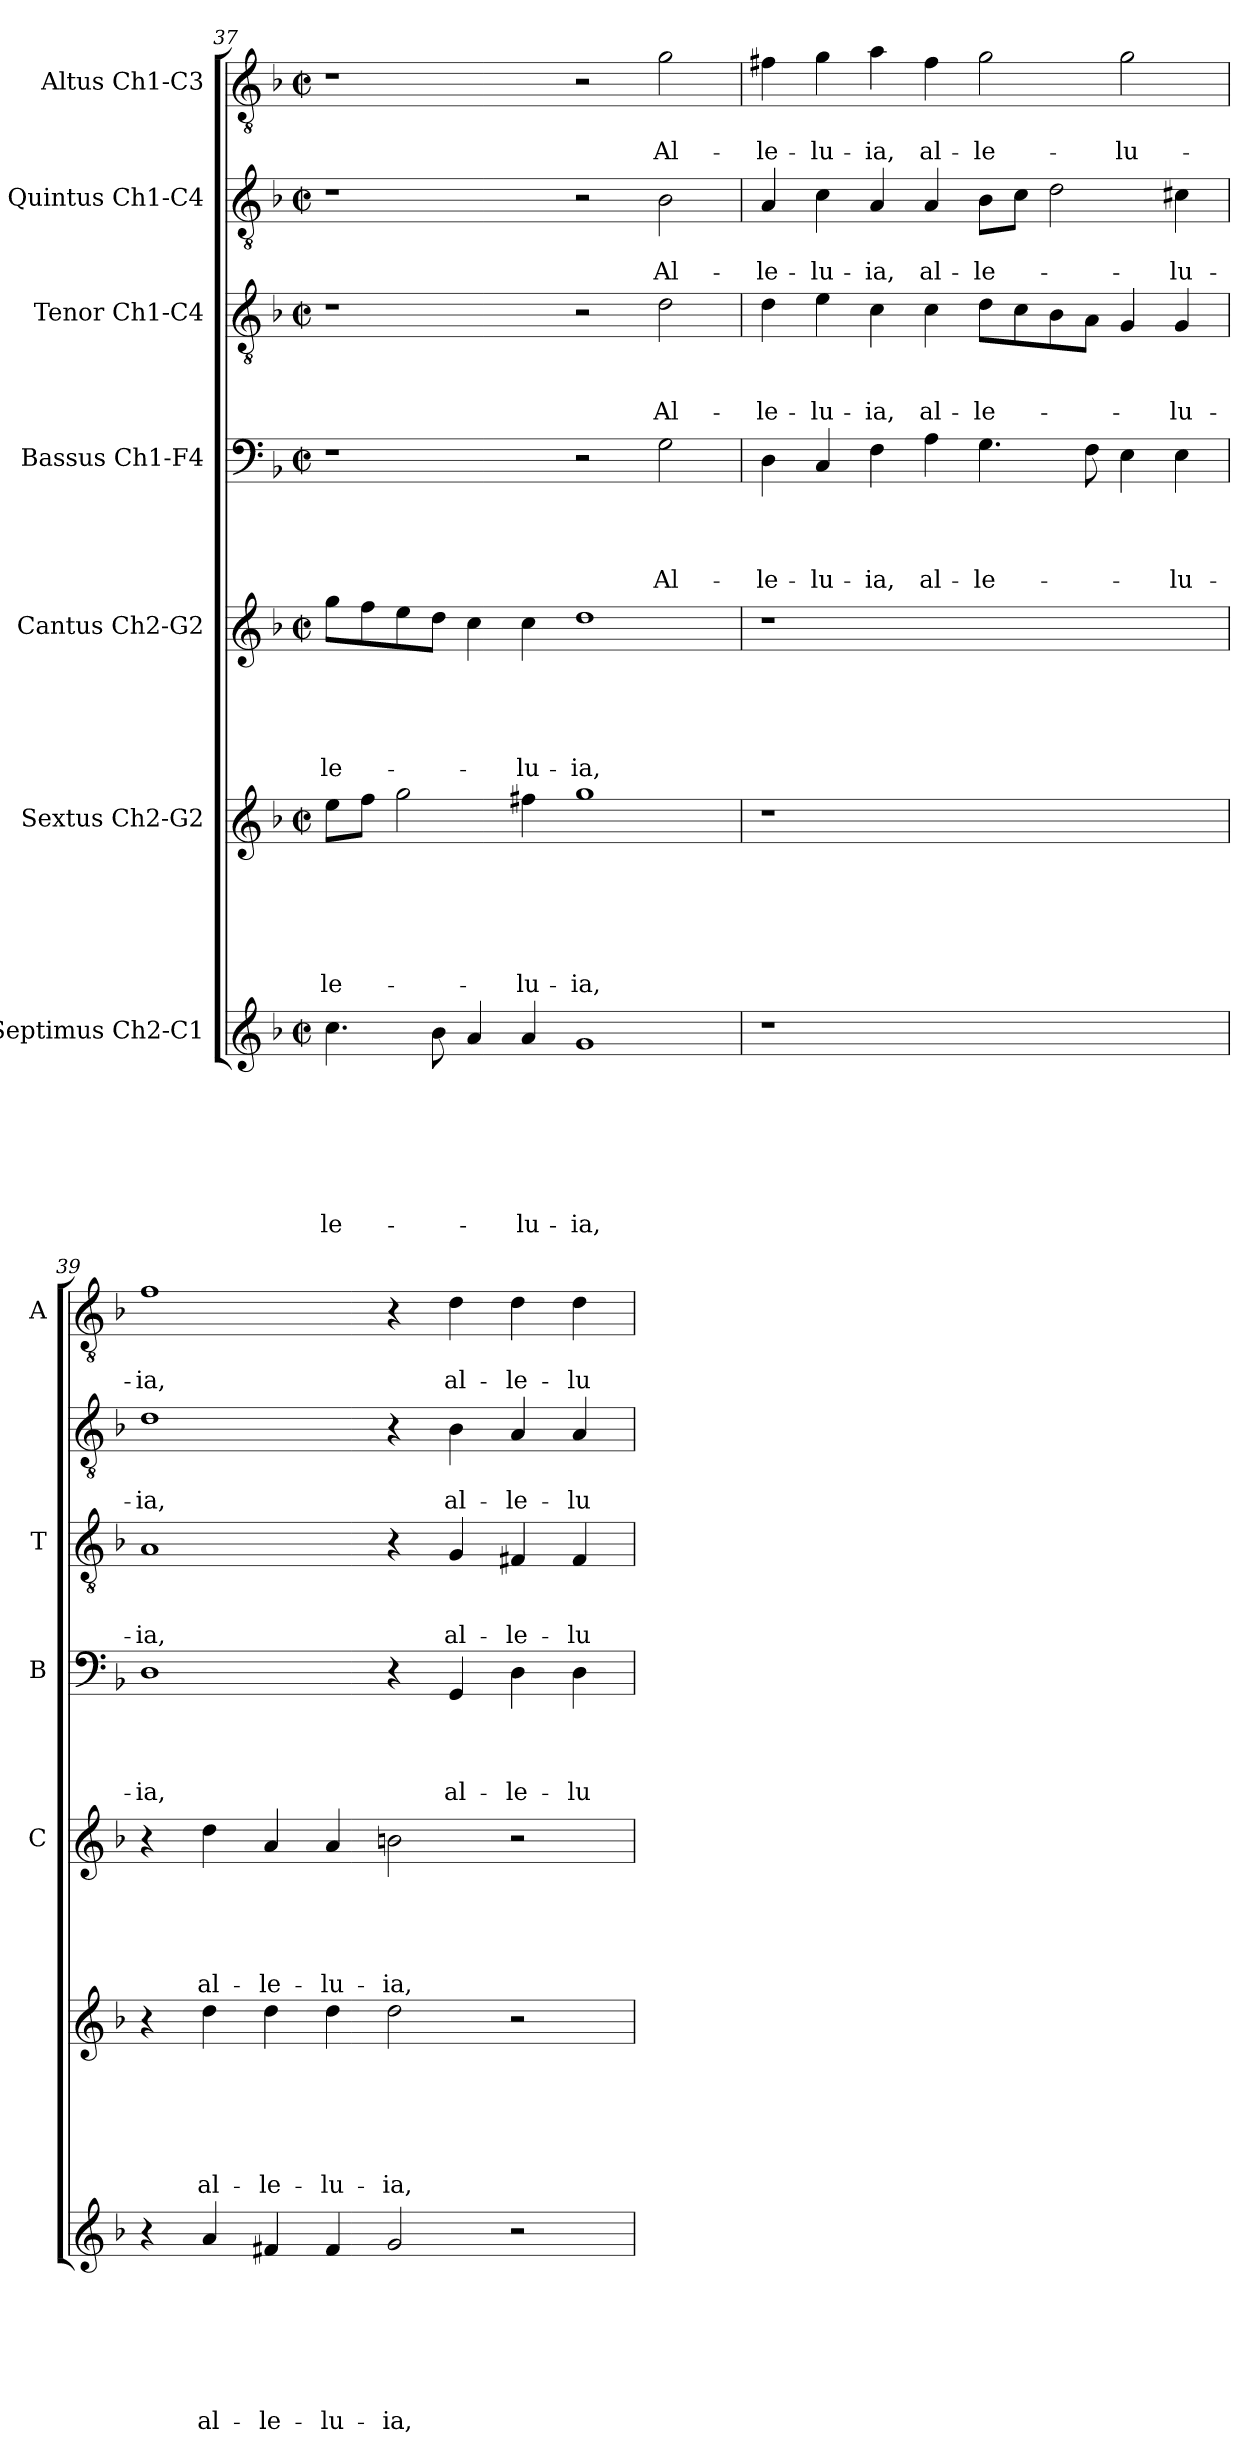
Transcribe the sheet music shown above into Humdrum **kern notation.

**kern	**text	**text	**text	**text	**text	**text	**text	**kern	**text	**text	**text	**text	**text	**text	**kern	**text	**text	**text	**text	**text	**kern	**text	**text	**text	**text	**kern	**text	**text	**text	**kern	**text	**text	**kern	**text	**text
*part7	*part7	*part7	*part7	*part7	*part7	*part7	*part7	*part6	*part6	*part6	*part6	*part6	*part6	*part6	*part5	*part5	*part5	*part5	*part5	*part5	*part4	*part4	*part4	*part4	*part4	*part3	*part3	*part3	*part3	*part2	*part2	*part2	*part1	*part1	*part1
*staff7	*staff7	*staff7	*staff7	*staff7	*staff7	*staff7	*staff7	*staff6	*staff6	*staff6	*staff6	*staff6	*staff6	*staff6	*staff5	*staff5	*staff5	*staff5	*staff5	*staff5	*staff4	*staff4	*staff4	*staff4	*staff4	*staff3	*staff3	*staff3	*staff3	*staff2	*staff2	*staff2	*staff1	*staff1	*staff1
*I"Septimus Ch2-C1	*	*	*	*	*	*	*	*I"Sextus Ch2-G2	*	*	*	*	*	*	*I"Cantus Ch2-G2	*	*	*	*	*	*I"Bassus Ch1-F4	*	*	*	*	*I"Tenor Ch1-C4	*	*	*	*I"Quintus Ch1-C4	*	*	*I"Altus Ch1-C3	*	*
*	*	*	*	*	*	*	*	*	*	*	*	*	*	*	*I'C	*	*	*	*	*	*I'B	*	*	*	*	*I'T	*	*	*	*	*	*	*I'A	*	*
*clefG2	*	*	*	*	*	*	*	*clefG2	*	*	*	*	*	*	*clefG2	*	*	*	*	*	*clefF4	*	*	*	*	*clefGv2	*	*	*	*clefGv2	*	*	*clefGv2	*	*
*k[b-]	*	*	*	*	*	*	*	*k[b-]	*	*	*	*	*	*	*k[b-]	*	*	*	*	*	*k[b-]	*	*	*	*	*k[b-]	*	*	*	*k[b-]	*	*	*k[b-]	*	*
*F:	*	*	*	*	*	*	*	*F:	*	*	*	*	*	*	*F:	*	*	*	*	*	*F:	*	*	*	*	*F:	*	*	*	*F:	*	*	*F:	*	*
*M2/2	*	*	*	*	*	*	*	*M2/2	*	*	*	*	*	*	*M2/2	*	*	*	*	*	*M2/2	*	*	*	*	*M2/2	*	*	*	*M2/2	*	*	*M2/2	*	*
*met(c|)	*	*	*	*	*	*	*	*met(c|)	*	*	*	*	*	*	*met(c|)	*	*	*	*	*	*met(c|)	*	*	*	*	*met(c|)	*	*	*	*met(c|)	*	*	*met(c|)	*	*
=37	=37	=37	=37	=37	=37	=37	=37	=37	=37	=37	=37	=37	=37	=37	=37	=37	=37	=37	=37	=37	=37	=37	=37	=37	=37	=37	=37	=37	=37	=37	=37	=37	=37	=37	=37
!	!	!	!	!	!	!	!LO:LY:b	!	!	!	!	!	!	!LO:LY:b	!	!	!	!	!	!LO:LY:b	!	!	!	!	!	!	!	!	!	!	!	!	!	!	!
4.cc\	.	.	.	.	.	.	-le-	8ee\L	.	.	.	.	.	-le-	8gg\L	.	.	.	.	-le-	1r	.	.	.	.	1r	.	.	.	1r	.	.	1r	.	.
.	.	.	.	.	.	.	.	8ff\J	.	.	.	.	.	.	8ff\	.	.	.	.	.	.	.	.	.	.	.	.	.	.	.	.	.	.	.	.
.	.	.	.	.	.	.	.	2gg\	.	.	.	.	.	.	8ee\	.	.	.	.	.	.	.	.	.	.	.	.	.	.	.	.	.	.	.	.
8b-\	.	.	.	.	.	.	.	.	.	.	.	.	.	.	8dd\J	.	.	.	.	.	.	.	.	.	.	.	.	.	.	.	.	.	.	.	.
4a/	.	.	.	.	.	.	.	.	.	.	.	.	.	.	4cc\	.	.	.	.	.	.	.	.	.	.	.	.	.	.	.	.	.	.	.	.
!	!	!	!	!	!	!	!LO:LY:b	!	!	!	!	!	!	!LO:LY:b	!	!	!	!	!	!LO:LY:b	!	!	!	!	!	!	!	!	!	!	!	!	!	!	!
4a/	.	.	.	.	.	.	-lu-	4ff#X\	.	.	.	.	.	-lu-	4cc\	.	.	.	.	-lu-	.	.	.	.	.	.	.	.	.	.	.	.	.	.	.
!	!	!	!	!	!	!	!LO:LY:b	!	!	!	!	!	!	!LO:LY:b	!	!	!	!	!	!LO:LY:b	!	!	!	!	!	!	!	!	!	!	!	!	!	!	!
1g	.	.	.	.	.	.	-ia,	1gg	.	.	.	.	.	-ia,	1dd	.	.	.	.	-ia,	2r	.	.	.	.	2r	.	.	.	2r	.	.	2r	.	.
!	!	!	!	!	!	!	!	!	!	!	!	!	!	!	!	!	!	!	!	!	!	!	!	!	!LO:LY:b	!	!	!	!LO:LY:b	!	!	!LO:LY:b	!	!	!LO:LY:b
.	.	.	.	.	.	.	.	.	.	.	.	.	.	.	.	.	.	.	.	.	2G\	.	.	.	Al-	2d\	.	.	Al-	2B-\	.	Al-	2g\	.	Al-
=38	=38	=38	=38	=38	=38	=38	=38	=38	=38	=38	=38	=38	=38	=38	=38	=38	=38	=38	=38	=38	=38	=38	=38	=38	=38	=38	=38	=38	=38	=38	=38	=38	=38	=38	=38
!	!	!	!	!	!	!	!	!	!	!	!	!	!	!	!	!	!	!	!	!	!	!	!	!	!LO:LY:b	!	!	!	!LO:LY:b	!	!	!LO:LY:b	!	!	!LO:LY:b
1r	.	.	.	.	.	.	.	1r	.	.	.	.	.	.	1r	.	.	.	.	.	4D\	.	.	.	-le-	4d\	.	.	-le-	4A/	.	-le-	4f#X\	.	-le-
!	!	!	!	!	!	!	!	!	!	!	!	!	!	!	!	!	!	!	!	!	!	!	!	!	!LO:LY:b	!	!	!	!LO:LY:b	!	!	!LO:LY:b	!	!	!LO:LY:b
.	.	.	.	.	.	.	.	.	.	.	.	.	.	.	.	.	.	.	.	.	4C/	.	.	.	-lu-	4e\	.	.	-lu-	4c\	.	-lu-	4g\	.	-lu-
!	!	!	!	!	!	!	!	!	!	!	!	!	!	!	!	!	!	!	!	!	!	!	!	!	!LO:LY:b	!	!	!	!LO:LY:b	!	!	!LO:LY:b	!	!	!LO:LY:b
.	.	.	.	.	.	.	.	.	.	.	.	.	.	.	.	.	.	.	.	.	4F\	.	.	.	-ia,	4c\	.	.	-ia,	4A/	.	-ia,	4a\	.	-ia,
!	!	!	!	!	!	!	!	!	!	!	!	!	!	!	!	!	!	!	!	!	!	!	!	!	!LO:LY:b	!	!	!	!LO:LY:b	!	!	!LO:LY:b	!	!	!LO:LY:b
.	.	.	.	.	.	.	.	.	.	.	.	.	.	.	.	.	.	.	.	.	4A\	.	.	.	al-	4c\	.	.	al-	4A/	.	al-	4f#\	.	al-
!	!	!	!	!	!	!	!	!	!	!	!	!	!	!	!	!	!	!	!	!	!	!	!	!	!LO:LY:b	!	!	!	!LO:LY:b	!	!	!LO:LY:b	!	!	!LO:LY:b
1ryy	.	.	.	.	.	.	.	1ryy	.	.	.	.	.	.	1ryy	.	.	.	.	.	4.G\	.	.	.	-le-	8d\L	.	.	-le-	8B-\L	.	-le-	2g\	.	-le-
.	.	.	.	.	.	.	.	.	.	.	.	.	.	.	.	.	.	.	.	.	.	.	.	.	.	8c\	.	.	.	8c\J	.	.	.	.	.
.	.	.	.	.	.	.	.	.	.	.	.	.	.	.	.	.	.	.	.	.	.	.	.	.	.	8B-\	.	.	.	2d\	.	.	.	.	.
.	.	.	.	.	.	.	.	.	.	.	.	.	.	.	.	.	.	.	.	.	8F\	.	.	.	.	8A\J	.	.	.	.	.	.	.	.	.
!	!	!	!	!	!	!	!	!	!	!	!	!	!	!	!	!	!	!	!	!	!	!	!	!	!	!	!	!	!	!	!	!	!	!	!LO:LY:b
.	.	.	.	.	.	.	.	.	.	.	.	.	.	.	.	.	.	.	.	.	4E\	.	.	.	.	4G/	.	.	.	.	.	.	2g\	.	-lu-
!	!	!	!	!	!	!	!	!	!	!	!	!	!	!	!	!	!	!	!	!	!	!	!	!	!LO:LY:b	!	!	!	!LO:LY:b	!	!	!LO:LY:b	!	!	!
.	.	.	.	.	.	.	.	.	.	.	.	.	.	.	.	.	.	.	.	.	4E\	.	.	.	-lu-	4G/	.	.	-lu-	4c#X\	.	-lu-	.	.	.
!!LO:PB:g=z
=39	=39	=39	=39	=39	=39	=39	=39	=39	=39	=39	=39	=39	=39	=39	=39	=39	=39	=39	=39	=39	=39	=39	=39	=39	=39	=39	=39	=39	=39	=39	=39	=39	=39	=39	=39
!	!	!	!	!	!	!	!	!	!	!	!	!	!	!	!	!	!	!	!	!	!	!	!	!	!LO:LY:b	!	!	!	!LO:LY:b	!	!	!LO:LY:b	!	!	!LO:LY:b
4r	.	.	.	.	.	.	.	4r	.	.	.	.	.	.	4r	.	.	.	.	.	1D	.	.	.	-ia,	1A	.	.	-ia,	1d	.	-ia,	1f	.	-ia,
!	!	!	!	!	!	!	!LO:LY:b	!	!	!	!	!	!	!LO:LY:b	!	!	!	!	!	!LO:LY:b	!	!	!	!	!	!	!	!	!	!	!	!	!	!	!
4a/	.	.	.	.	.	.	al-	4dd\	.	.	.	.	.	al-	4dd\	.	.	.	.	al-	.	.	.	.	.	.	.	.	.	.	.	.	.	.	.
!	!	!	!	!	!	!	!LO:LY:b	!	!	!	!	!	!	!LO:LY:b	!	!	!	!	!	!LO:LY:b	!	!	!	!	!	!	!	!	!	!	!	!	!	!	!
4f#X/	.	.	.	.	.	.	-le-	4dd\	.	.	.	.	.	-le-	4a/	.	.	.	.	-le-	.	.	.	.	.	.	.	.	.	.	.	.	.	.	.
!	!	!	!	!	!	!	!LO:LY:b	!	!	!	!	!	!	!LO:LY:b	!	!	!	!	!	!LO:LY:b	!	!	!	!	!	!	!	!	!	!	!	!	!	!	!
4f#/	.	.	.	.	.	.	-lu-	4dd\	.	.	.	.	.	-lu-	4a/	.	.	.	.	-lu-	.	.	.	.	.	.	.	.	.	.	.	.	.	.	.
!	!	!	!	!	!	!	!LO:LY:b	!	!	!	!	!	!	!LO:LY:b	!	!	!	!	!	!LO:LY:b	!	!	!	!	!	!	!	!	!	!	!	!	!	!	!
2g/	.	.	.	.	.	.	-ia,	2dd\	.	.	.	.	.	-ia,	2bn\	.	.	.	.	-ia,	4r	.	.	.	.	4r	.	.	.	4r	.	.	4r	.	.
!	!	!	!	!	!	!	!	!	!	!	!	!	!	!	!	!	!	!	!	!	!	!	!	!	!LO:LY:b	!	!	!	!LO:LY:b	!	!	!LO:LY:b	!	!	!LO:LY:b
.	.	.	.	.	.	.	.	.	.	.	.	.	.	.	.	.	.	.	.	.	4GG/	.	.	.	al-	4G/	.	.	al-	4B-\	.	al-	4d\	.	al-
!	!	!	!	!	!	!	!	!	!	!	!	!	!	!	!	!	!	!	!	!	!	!	!	!	!LO:LY:b	!	!	!	!LO:LY:b	!	!	!LO:LY:b	!	!	!LO:LY:b
2r	.	.	.	.	.	.	.	2r	.	.	.	.	.	.	2r	.	.	.	.	.	4D\	.	.	.	-le-	4F#X/	.	.	-le-	4A/	.	-le-	4d\	.	-le-
!	!	!	!	!	!	!	!	!	!	!	!	!	!	!	!	!	!	!	!	!	!	!	!	!	!LO:LY:b	!	!	!	!LO:LY:b	!	!	!LO:LY:b	!	!	!LO:LY:b
.	.	.	.	.	.	.	.	.	.	.	.	.	.	.	.	.	.	.	.	.	4D\	.	.	.	-lu-	4F#/	.	.	-lu-	4A/	.	-lu-	4d\	.	-lu-
=	=	=	=	=	=	=	=	=	=	=	=	=	=	=	=	=	=	=	=	=	=	=	=	=	=	=	=	=	=	=	=	=	=	=	=
*-	*-	*-	*-	*-	*-	*-	*-	*-	*-	*-	*-	*-	*-	*-	*-	*-	*-	*-	*-	*-	*-	*-	*-	*-	*-	*-	*-	*-	*-	*-	*-	*-	*-	*-	*-
